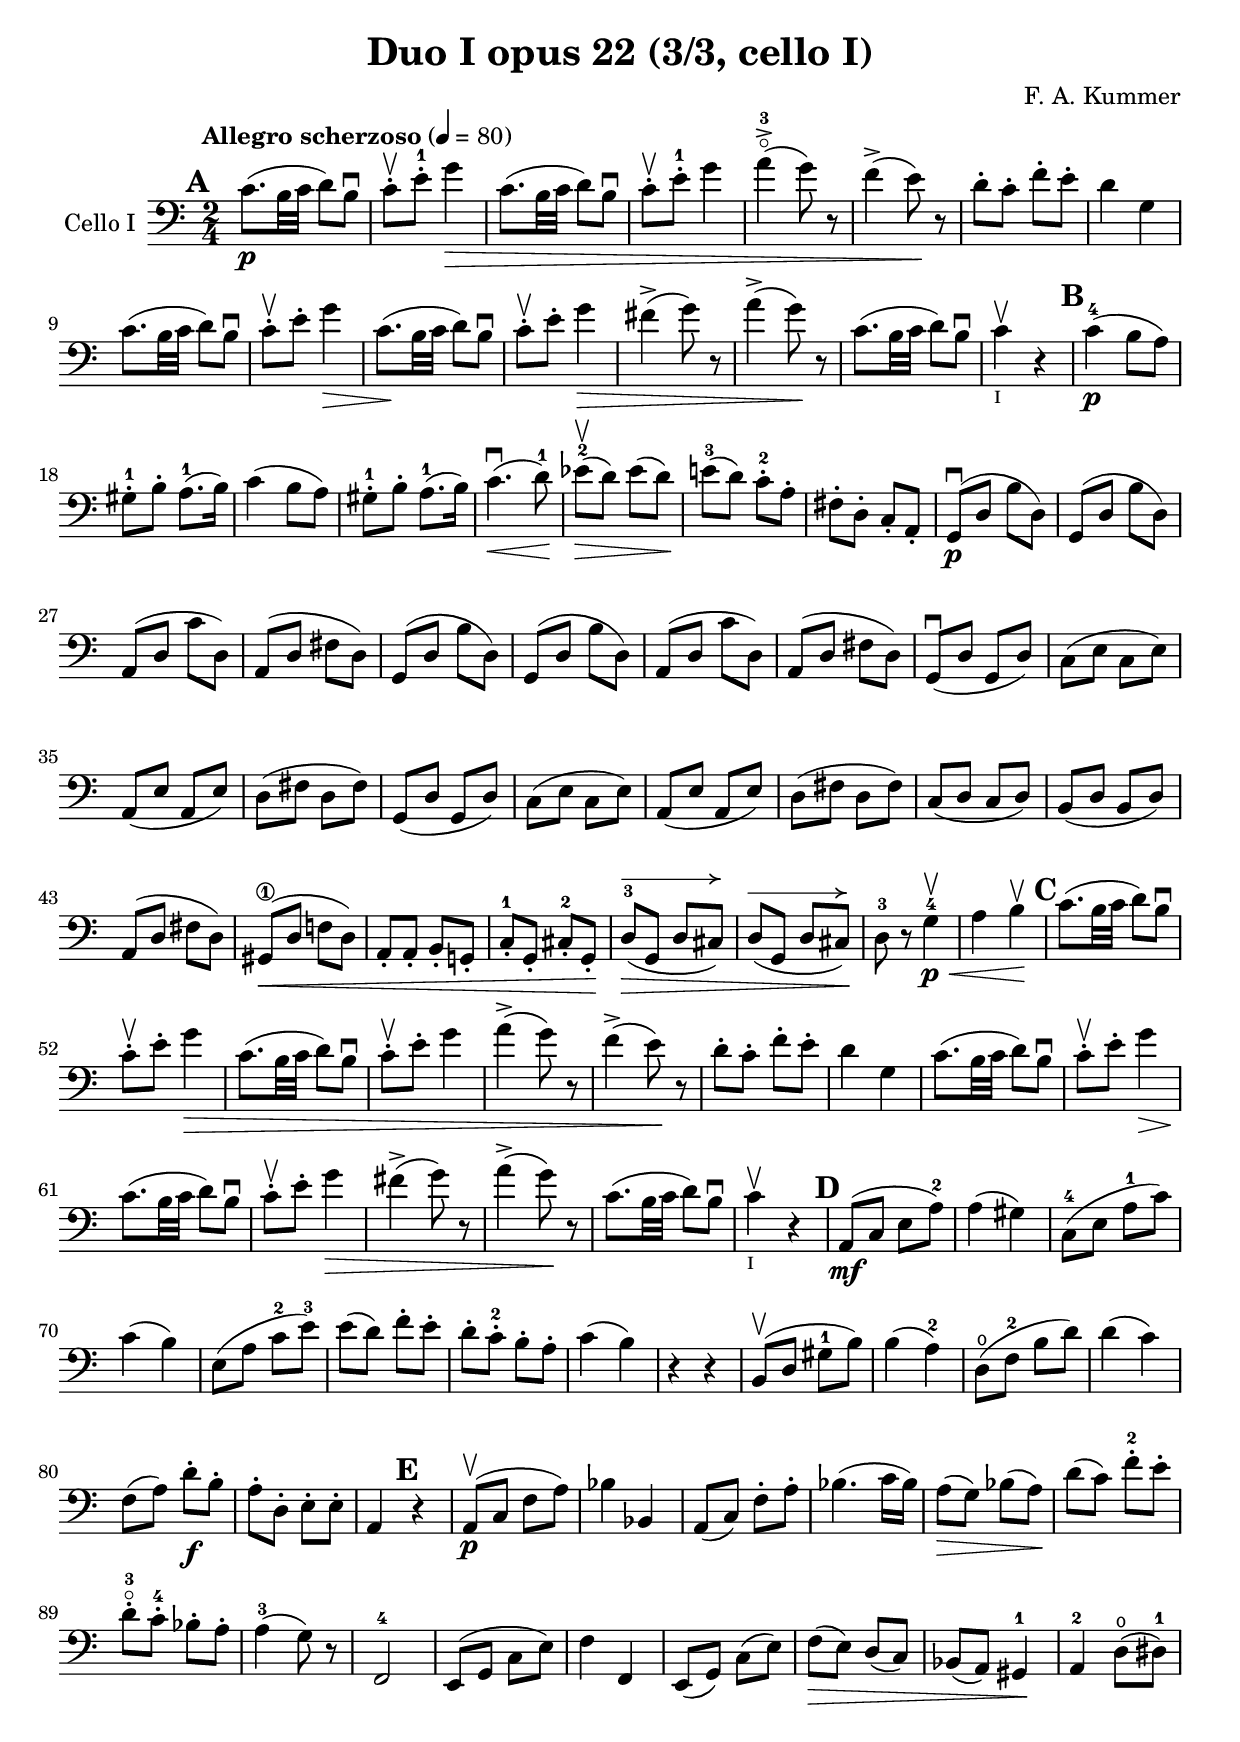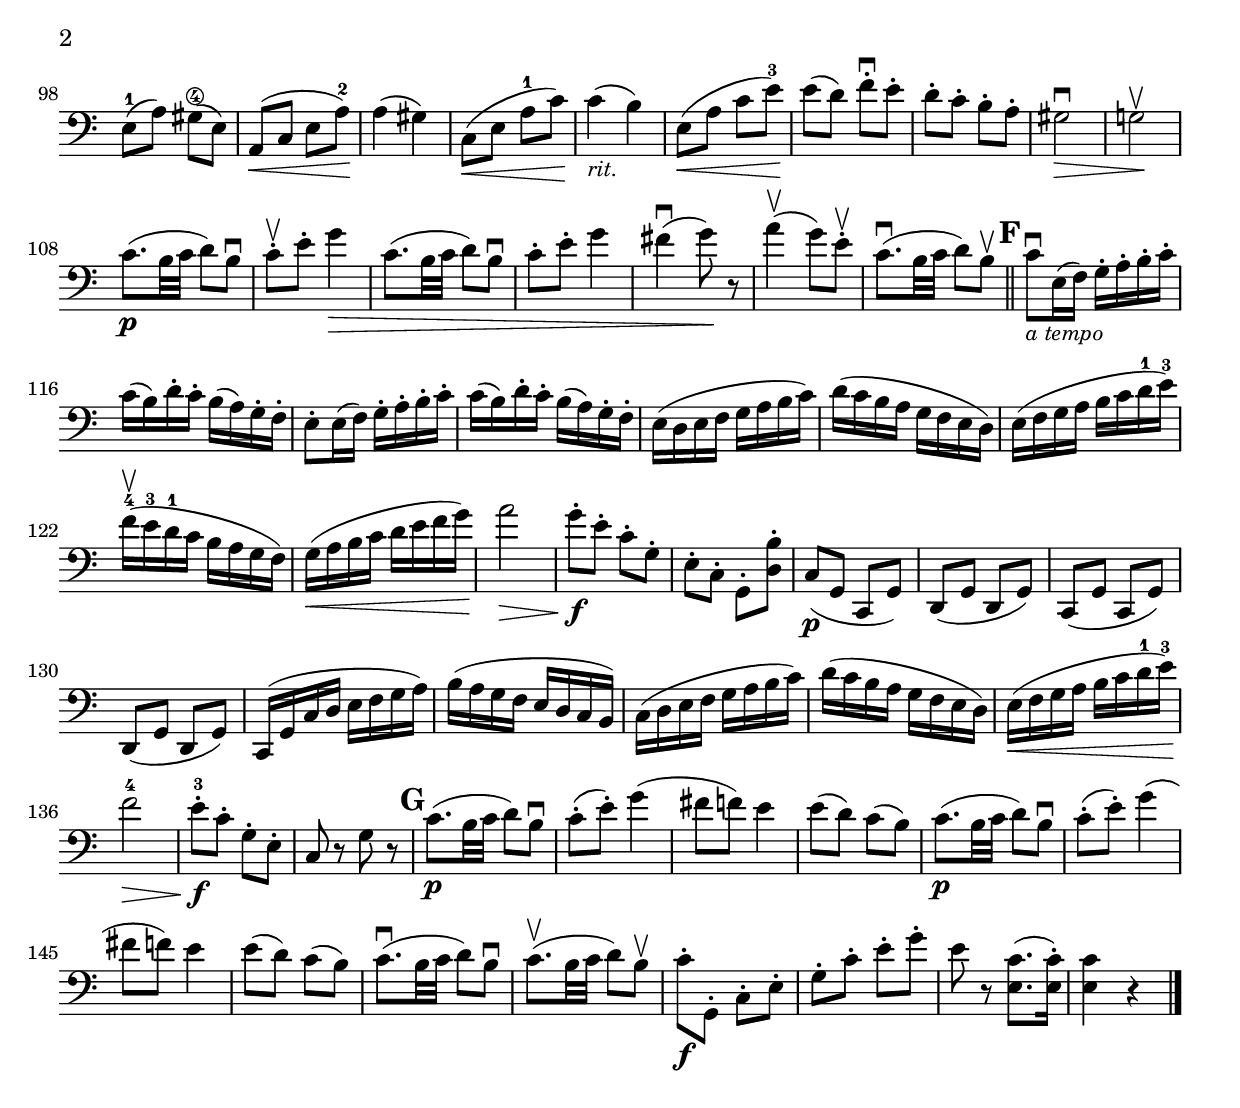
#(set-global-staff-size 21)

\version "2.18.2"

\header {
  title    = "Duo I opus 22 (3/3, cello I)"
  composer = "F. A. Kummer"
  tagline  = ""
}

\language "italiano"

allongerQuatre = \markup {
  \center-column {
    \combine
    \draw-line #'(-9 . 0)
    \arrow-head #X #RIGHT ##f
  }
}

\score {
  \new Staff
  \with {instrumentName = #"Cello I"}
  {
    \override Hairpin.to-barline = ##f
    \tempo "Allegro scherzoso" 4 = 80
    \time 2/4
    \key do \major
    \clef bass

    \mark \default
    do'8.\p(si32 do'32 re'8) si8\downbow                               % 1
    do'8-.\upbow mi'8-.-1 sol'4\>                                      % 2
    do'8.(si32 do'32 re'8) si8\downbow                                 % 3
    do'8-.\upbow mi'8-.-1 sol'4                                        % 4
    la'4-3\flageolet->(sol'8) r8                                       % 5
    fa'4->(mi'8)\! r8                                                  % 6
    re'8-. do'8-. fa'8-. mi'8-.                                        % 7
    re'4 sol4                                                          % 8
    do'8.(si32 do'32 re'8) si8\downbow                                 % 9
    do'8-.\upbow mi'8-. sol'4\>                                        % 10
    do'8.\!(si32 do'32 re'8) si8\downbow                               % 11
    do'8-.\upbow mi'8-. sol'4\>                                        % 12
    fad'4->(sol'8) r8                                                  % 13
    la'4->(sol'8)\! r8                                                 % 14
    do'8.\!(si32 do'32 re'8) si8\downbow                               % 15
    do'4\upbow_\markup{\teeny "I"} r4                                  % 16
    \mark \default
    do'4-4\p(si8 la8)                                                  % 17
    sold8-1-. si8-. la8.-1(si16)                                       % 18
    do'4(si8 la8)                                                      % 19
    sold8-1-. si8-. la8.-1(si16)                                       % 20
    do'4.\downbow\<(re'8-1)\!                                          % 21
    mib'8-2\upbow\>(re'8) mib'8(re'8)\!                                % 22
    mi'!8-3(re'8) do'8-.-2 la8-.                                       % 23
    fad8-. re8-. do8-. la,8-.                                          % 24
    sol,8\downbow\p(re8 si8 re8)                                       % 25
    sol,8(re8 si8 re8)                                                 % 26
    la,8(re8 do'8 re8)                                                 % 27
    la,8(re8 fad8 re8)                                                 % 28
    sol,8(re8 si8 re8)                                                 % 29
    sol,8(re8 si8 re8)                                                 % 30
    la,8(re8 do'8 re8)                                                 % 31
    la,8(re8 fad8 re8)                                                 % 32
    sol,8\downbow(re8 sol,8 re8)                                       % 33
    do8(mi8 do8 mi8)                                                   % 34
    la,8(mi8 la,8 mi8)                                                 % 35
    re8(fad8 re8 fad8)                                                 % 36
    sol,8(re8 sol,8 re8)                                               % 37
    do8(mi8 do8 mi8)                                                   % 38
    la,8(mi8 la,8 mi8)                                                 % 39
    re8(fad8 re8 fad8)                                                 % 40
    do8(re8 do8 re8)                                                   % 41
    si,8(re8 si,8 re8)                                                 % 42
    la,8(re8 fad8 re8)                                                 % 43
    sold,8\1\<(re8 fa!8 re8)                                           % 44
    la,8-. la,8-. si,8-. sol,!8-.                                      % 45
    do8-.-1 sol,8-. dod8-.-2 sol,8-.\!                                 % 46
    re8-3^\allongerQuatre\>(sol,8 re8 dod8)                            % 47
    re8^\allongerQuatre(sol,8 re8 dod8)\!                              % 48
    re8-3 r8 sol4-4\<\p\upbow                                          % 49
    la4si4\!\upbow                                                     % 50
    \mark \default
    do'8.(si32 do'32 re'8) si8\downbow                                 % 51
    do'8-.\upbow mi'8-. sol'4\>                                        % 52
    do'8.(si32 do'32 re'8) si8\downbow                                 % 53
    do'8-.\upbow mi'8-. sol'4                                          % 54
    la'4->(sol'8) r8                                                   % 55
    fa'4->(mi'8)\! r8                                                  % 56
    re'8-. do'8-. fa'8-. mi'8-.                                        % 57
    re'4 sol4                                                          % 58
    do'8.(si32 do'32 re'8) si8\downbow                                 % 59
    do'8-.\upbow mi'8-. sol'4\>                                        % 60
    do'8.\!(si32 do'32 re'8) si8\downbow                               % 61
    do'8-.\upbow mi'8-. sol'4\>                                        % 62
    fad'4->(sol'8) r8                                                  % 63
    la'4->(sol'8)\! r8                                                 % 64
    do'8.\!(si32 do'32 re'8) si8\downbow                               % 65
    do'4\upbow_\markup{\teeny "I"} r4                                  % 66
    \mark \default
    la,8\mf(do8 mi8 la8-2)                                             % 67
    la4(sold4)                                                         % 68
    do8-4(mi8 la8-1 do'8)                                              % 69
    do'4(si4)                                                          % 70
    mi8(la8 do'8-2 mi'8-3)                                             % 71
    mi'8(re'8) fa'8-. mi'8-.                                           % 72
    re'8-. do'8-.-2 si8-. la8-.                                        % 73
    do'4(si4)                                                          % 74
    r4 r4                                                              % 75
    si,8\upbow(re8 sold8-1 si8)                                        % 76
    si4(la4-2)                                                         % 77
    re8\open(fa8-2 si8 re'8)                                           % 78
    re'4(do'4)                                                         % 79
    fa8(la8) re'8\f-. si8-.                                            % 80
    la8-. re8-. mi8-. mi8-.                                            % 81
    la,4 \mark \default r4                                             % 82

    la,8\p\upbow(do8 fa8 la8)                                          % 83
    sib4 sib,4                                                         % 84
    la,8(do8) fa8-. la8-.                                              % 85
    sib4.(do'16 sib16)                                                 % 86
    la8\>(sol8) sib8(la8)\!                                            % 87
    re'8(do'8) fa'8-.-2 mi'8-.                                         % 88
    re'8-.-3\flageolet do'8-.-4 sib8-. la8-.                           % 89
    la4-3(sol8) r8                                                     % 90
    fa,2-4                                                             % 91
    mi,8(sol,8 do8 mi8)                                                % 92
    fa4 fa,4                                                           % 93
    mi,8(sol,8) do8(mi8)                                               % 94
    fa8\>(mi8) re8(do8)                                                % 95
    sib,8(la,8) sold,4-1\!                                             % 96
    la,4-2 re8\open(red8-1)                                            % 97
    mi8-1(la8) sold8\4(mi8)                                            % 98
    la,8\<(do8 mi8 la8-2)\!                                            % 99
    la4(sold4)                                                         % 100
    do8\<(mi8 la8-1 do'8)\!                                            % 101
    do'4_\markup{\small\italic "rit."}(si4)                            % 102
    mi8\<(la8 do'8 mi'8-3)\!                                           % 103
    mi'8(re'8) fa'8-.\downbow mi'8-.                                   % 104
    re'8-. do'8-. si8-. la8-.                                          % 105
    sold2\downbow\>                                                    % 106
    sol!2\upbow\!                                                      % 107
    do'8.\p(si32 do'32 re'8) si8\downbow                               % 108
    do'8-.\upbow mi'8-. sol'4\>                                        % 109
    do'8.(si32 do'32 re'8) si8\downbow                                 % 110
    do'8-. mi'8-. sol'4                                                % 111
    fad'4\downbow(sol'8)\! r8                                          % 112
    la'4\upbow(sol'8) mi'8-.\upbow                                     % 113
    do'8.\downbow(si32 do'32 re'8) si8\upbow                           % 114
    \bar "||"
    \mark \default
    do'8\downbow_\markup{\small\italic "a tempo"}
    mi16(fa16) sol16-. la16-. si16-. do'16-.                           % 115
    do'16(si16) re'16-. do'16-. si16(la16) sol16-. fa16-.              % 116
    mi8-. mi16(fa16) sol16-. la16-. si16-. do'16-.                     % 117
    do'16(si16) re'16-. do'16-. si16(la16) sol16-. fa16-.              % 118
    mi16(re16 mi16 fa16 sol16 la16 si16 do'16)                         % 119
    re'16(do'16 si16 la16 sol16 fa16 mi16 re16)                        % 120
    mi16(fa16 sol16 la16 si16 do'16 re'16-1 mi'16-3)                   % 121
    fa'16-4\upbow(mi'16-3 re'16-1 do'16 si16 la16 sol16 fa16)          % 122
    sol16\<(la16 si16 do'16 re'16 mi'16 fa'16 sol'16)\!                % 123
    la'2\>                                                             % 124
    sol'8\f\!-. mi'8-. do'8-. sol8-.                                   % 125
    mi8-. do8-. sol,8-. <<re8 si8-.>>                                  % 126
    do8\p(sol,8 do,8 sol,8)                                            % 127
    re,8(sol,8 re,8 sol,8)                                             % 128
    do,8(sol,8 do,8 sol,8)                                             % 129
    re,8(sol,8 re,8 sol,8)                                             % 130
    do,16(sol,16 do16 re16 mi16 fa16 sol16 la16)                       % 131
    si16(la16 sol16 fa16 mi16 re16 do16 si,16)                         % 132
    do16(re16 mi16 fa16 sol16 la16 si16 do'16)                         % 133
    re'16(do'16 si16 la16 sol16 fa16 mi16 re16)                        % 134
    mi16\<(fa16 sol16 la16 si16 do'16 re'16-1 mi'16-3)\!               % 135
    fa'2-4\>                                                           % 136
    mi'8-3\f\!-. do'8-. sol8-. mi8-.                                   % 137
    do8 r8 sol8 r8                                                     % 138
    \mark \default
    do'8.\p(si32 do'32 re'8) si8\downbow                               % 139
    do'8-.(mi'8-.) sol'4(                                              % 140
    fad'8 fa'8) mi'4                                                   % 141
    mi'8(re'8) do'8(si8)                                               % 142
    do'8.\p(si32 do'32 re'8) si8\downbow                               % 143
    do'8-.(mi'8-.) sol'4(                                              % 144
    fad'8 fa'8) mi'4                                                   % 145
    mi'8(re'8) do'8(si8)                                               % 146
    do'8.\downbow(si32 do'32 re'8) si8\downbow                         % 147
    do'8.\upbow(si32 do'32 re'8) si8\upbow                             % 148
    do'8-.\f sol,8-. do8-. mi8-.                                       % 149
    sol8-. do'8-. mi'8-. sol'8-.                                       % 150
    mi'8 r8 <<mi8.( do'8.>><<mi16) do'16-.>>                           % 151
    <<mi4 do'4>> r4                                                    % 152
    \bar "|."
  }
}